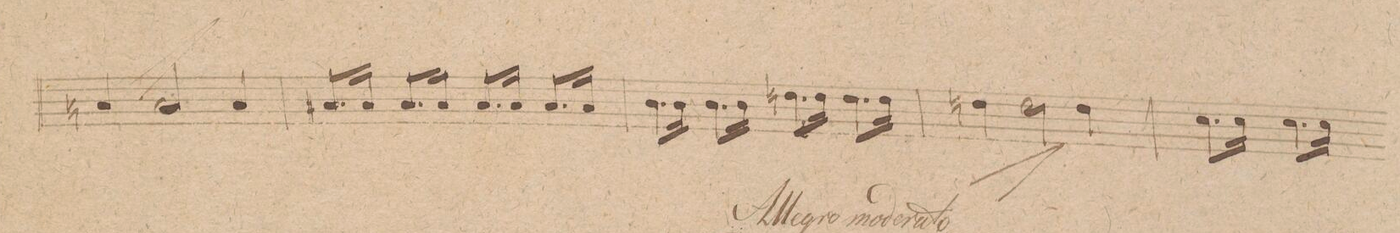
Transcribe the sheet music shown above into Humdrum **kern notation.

**kern	**dynam
*I"Baſso.	*
*clefF4	*
*k[f#c#g#]	*
*met(c)	*
*M4/4	*
4Cn/	.
2C/	.
4C/	.
=14	=14
8.C#X/L	.
16C#/Jk	.
8.C#/L	.
16C#/Jk	.
8.C#/L	.
16C#/Jk	.
8.C#/L	.
16C#/Jk	.
=15	=15
8.D\L	.
16D\Jk	.
8.D\L	.
16D\Jk	.
8.Fn\L	.
16F\Jk	.
8.F\L	.
16F\Jk	.
=16	=16
4Fn\	.
2F^<\	.
4F\	.
=17	=17
8.E\L	.
16E\Jk	.
8.E\L	.
16E\Jk	.
*-	*-
